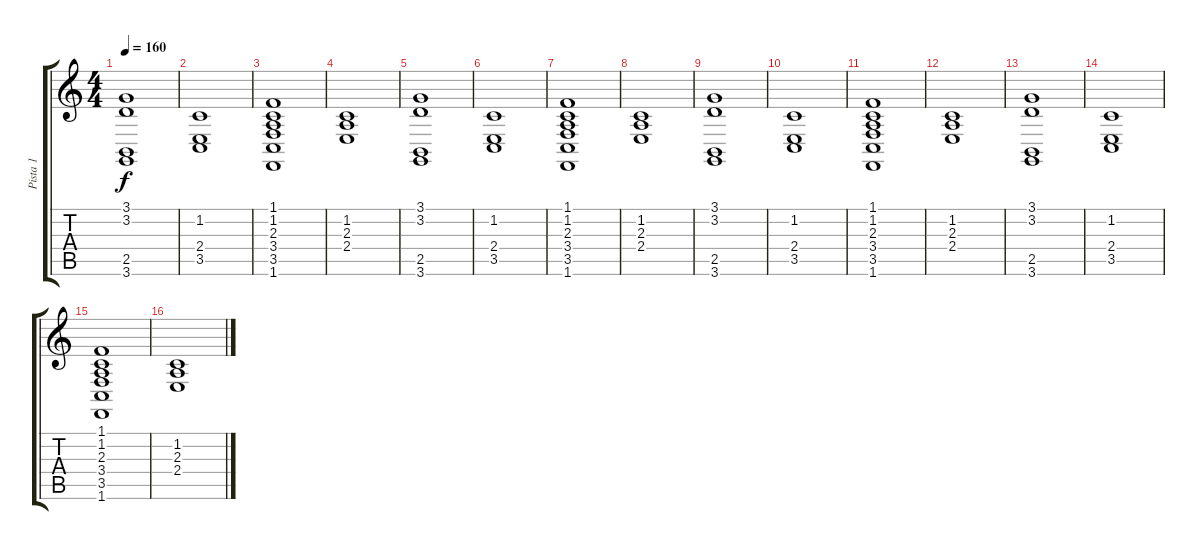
\track ("Pista 1" "Pista 1") {instrument stringensemble1}
\staff {score tabs}
\tuning (E4 B3 G3 D3 A2 E2) {hide}
\ts (4 4)
\tempo 160
\clef g2
\ks c
(3.1 3.2 2.5 3.6).1{dy f} |
(1.2 2.4 3.5).1 |
(1.1 1.2 2.3 3.4 3.5 1.6).1 |
(1.2 2.3 2.4).1 |
(3.1 3.2 2.5 3.6).1 |
(1.2 2.4 3.5).1 |
(1.1 1.2 2.3 3.4 3.5 1.6).1 |
(1.2 2.3 2.4).1 |
(3.1 3.2 2.5 3.6).1 |
(1.2 2.4 3.5).1 |
(1.1 1.2 2.3 3.4 3.5 1.6).1 |
(1.2 2.3 2.4).1 |
(3.1 3.2 2.5 3.6).1 |
(1.2 2.4 3.5).1 |
(1.1 1.2 2.3 3.4 3.5 1.6).1 |
(1.2 2.3 2.4).1
